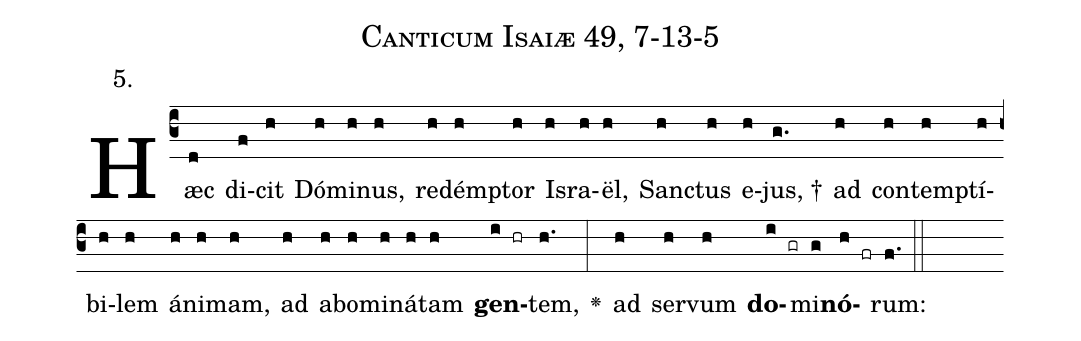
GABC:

name: Canticum Isaiæ 49, 7-13-5;
annotation: 5.;
%%
(c3)Hæc(d) di(f)cit(h) Dó(h)mi(h)nus,(h) re(h)dém(h)ptor(h) Is(h)ra(h)ël,(h) San(h)ctus(h) e(h)jus, †(g.) ad(h) con(h)tem(h)ptí(h)bi(h)lem(h) á(h)ni(h)mam,(h) ad(h) a(h)bo(h)mi(h)ná(h)tam(h) <b>gen</b>(i hr)tem,(h.) <v>\greheightstar</v>(:) ad(h) ser(h)vum(h) <b>do</b>(i gr)mi(g)<b>nó</b>(h fr)rum:(f.) (::)


%E(h) u(h) o(i) u(g) a(h) e.(f.) (::)
